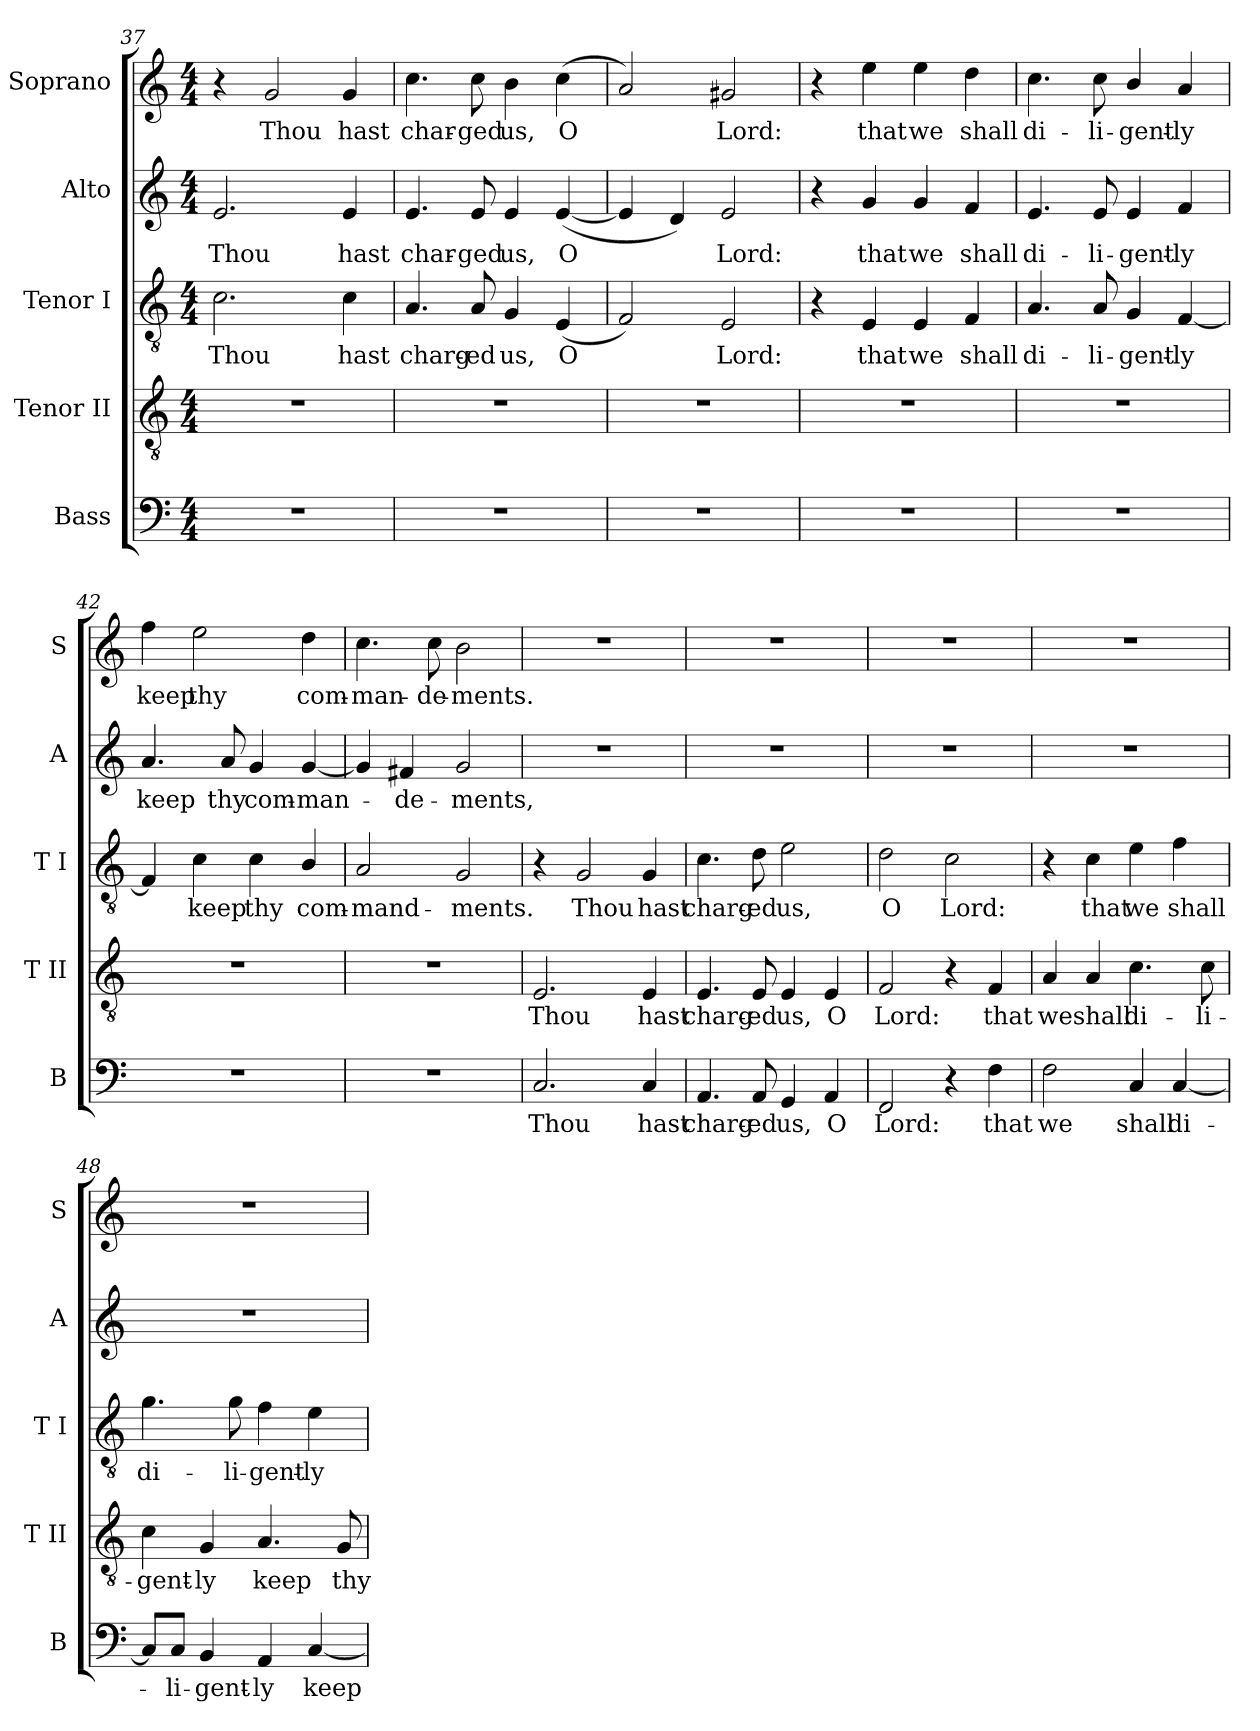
**kern	**text	**kern	**text	**kern	**text	**kern	**text	**kern	**text
*part5	*part5	*part4	*part4	*part3	*part3	*part2	*part2	*part1	*part1
*staff5	*staff5	*staff4	*staff4	*staff3	*staff3	*staff2	*staff2	*staff1	*staff1
*I"Bass	*	*I"Tenor II	*	*I"Tenor I	*	*I"Alto	*	*I"Soprano	*
*I'B	*	*I'T II	*	*I'T I	*	*I'A	*	*I'S	*
!!LO:LB:g=z
*clefF4	*	*clefGv2	*	*clefGv2	*	*clefG2	*	*clefG2	*
*k[]	*	*k[]	*	*k[]	*	*k[]	*	*k[]	*
*M4/4	*	*M4/4	*	*M4/4	*	*M4/4	*	*M4/4	*
=37	=37	=37	=37	=37	=37	=37	=37	=37	=37
!	!	!	!	!	!LO:LY:b	!	!LO:LY:b	!	!
1r	.	1r	.	2.c\	Thou	2.e/	Thou	4r	.
!	!	!	!	!	!	!	!	!	!LO:LY:b
.	.	.	.	.	.	.	.	2g/	Thou
!	!	!	!	!	!LO:LY:b	!	!LO:LY:b	!	!LO:LY:b
.	.	.	.	4c\	hast	4e/	hast	4g/	hast
=38	=38	=38	=38	=38	=38	=38	=38	=38	=38
!	!	!	!	!	!LO:LY:b	!	!LO:LY:b	!	!LO:LY:b
1r	.	1r	.	4.A/	charg-	4.e/	char-	4.cc\	char-
!	!	!	!	!	!LO:LY:b	!	!LO:LY:b	!	!LO:LY:b
.	.	.	.	8A/	-ed	8e/	-ged	8cc\	-ged
!	!	!	!	!	!LO:LY:b	!	!LO:LY:b	!	!LO:LY:b
.	.	.	.	4G/	us,	4e/	us,	4b\	us,
!	!	!	!	!	!LO:LY:b	!	!LO:LY:b	!	!LO:LY:b
.	.	.	.	(<4E/	O	(<[4e/	O	(<4cc\	O
=39	=39	=39	=39	=39	=39	=39	=39	=39	=39
1r	.	1r	.	2F/)	.	4e/]	.	2a/)	.
.	.	.	.	.	.	4d/)	.	.	.
!	!	!	!	!	!LO:LY:b	!	!LO:LY:b	!	!LO:LY:b
.	.	.	.	2E/	Lord:	2e/	Lord:	2g#X/	Lord:
=40	=40	=40	=40	=40	=40	=40	=40	=40	=40
1r	.	1r	.	4r	.	4r	.	4r	.
!	!	!	!	!	!LO:LY:b	!	!LO:LY:b	!	!LO:LY:b
.	.	.	.	4E/	that	4g/	that	4ee\	that
!	!	!	!	!	!LO:LY:b	!	!LO:LY:b	!	!LO:LY:b
.	.	.	.	4E/	we	4g/	we	4ee\	we
!	!	!	!	!	!LO:LY:b	!	!LO:LY:b	!	!LO:LY:b
.	.	.	.	4F/	shall	4f/	shall	4dd\	shall
=41	=41	=41	=41	=41	=41	=41	=41	=41	=41
!	!	!	!	!	!LO:LY:b	!	!LO:LY:b	!	!LO:LY:b
1r	.	1r	.	4.A/	di-	4.e/	di-	4.cc\	di-
!	!	!	!	!	!LO:LY:b	!	!LO:LY:b	!	!LO:LY:b
.	.	.	.	8A/	-li-	8e/	-li-	8cc\	-li-
!	!	!	!	!	!LO:LY:b	!	!LO:LY:b	!	!LO:LY:b
.	.	.	.	4G/	-gent-	4e/	-gent-	4b/	-gent-
!	!	!	!	!	!LO:LY:b	!	!LO:LY:b	!	!LO:LY:b
.	.	.	.	[4F/	-ly	4f/	-ly	4a/	-ly
!!LO:PB:g=z
=42	=42	=42	=42	=42	=42	=42	=42	=42	=42
!	!	!	!	!	!	!	!LO:LY:b	!	!LO:LY:b
1r	.	1r	.	4F/]	.	4.a/	keep	4ff\	keep
!	!	!	!	!	!LO:LY:b	!	!	!	!LO:LY:b
.	.	.	.	4c\	keep	.	.	2ee\	thy
!	!	!	!	!	!	!	!LO:LY:b	!	!
.	.	.	.	.	.	8a/	thy	.	.
!	!	!	!	!	!LO:LY:b	!	!LO:LY:b	!	!
.	.	.	.	4c\	thy	4g/	com-	.	.
!	!	!	!	!	!LO:LY:b	!	!LO:LY:b	!	!LO:LY:b
.	.	.	.	4B/	com-	[4g/	-man-	4dd\	com-
=43	=43	=43	=43	=43	=43	=43	=43	=43	=43
!	!	!	!	!	!LO:LY:b	!	!	!	!LO:LY:b
1r	.	1r	.	2A/	-mand-	4g/]	.	4.cc\	-man-
!	!	!	!	!	!	!	!LO:LY:b	!	!
.	.	.	.	.	.	4f#X/	de-	.	.
!	!	!	!	!	!	!	!	!	!LO:LY:b
.	.	.	.	.	.	.	.	8cc\	-de-
!	!	!	!	!	!LO:LY:b	!	!LO:LY:b	!	!LO:LY:b
.	.	.	.	2G/	-ments.	2g/	-ments,	2b\	-ments.
=44	=44	=44	=44	=44	=44	=44	=44	=44	=44
!	!LO:LY:b	!	!LO:LY:b	!	!	!	!	!	!
2.C/	Thou	2.E/	Thou	4r	.	1r	.	1r	.
!	!	!	!	!	!LO:LY:b	!	!	!	!
.	.	.	.	2G/	Thou	.	.	.	.
!	!LO:LY:b	!	!LO:LY:b	!	!LO:LY:b	!	!	!	!
4C/	hast	4E/	hast	4G/	hast	.	.	.	.
=45	=45	=45	=45	=45	=45	=45	=45	=45	=45
!	!LO:LY:b	!	!LO:LY:b	!	!LO:LY:b	!	!	!	!
4.AA/	charg-	4.E/	charg-	4.c\	charg-	1r	.	1r	.
!	!LO:LY:b	!	!LO:LY:b	!	!LO:LY:b	!	!	!	!
8AA/	-ed	8E/	-ed	8d\	-ed	.	.	.	.
!	!LO:LY:b	!	!LO:LY:b	!	!LO:LY:b	!	!	!	!
4GG/	us,	4E/	us,	2e\	us,	.	.	.	.
!	!LO:LY:b	!	!LO:LY:b	!	!	!	!	!	!
4AA/	O	4E/	O	.	.	.	.	.	.
=46	=46	=46	=46	=46	=46	=46	=46	=46	=46
!	!LO:LY:b	!	!LO:LY:b	!	!LO:LY:b	!	!	!	!
2FF/	Lord:	2F/	Lord:	2d\	O	1r	.	1r	.
!	!	!	!	!	!LO:LY:b	!	!	!	!
4r	.	4r	.	2c\	Lord:	.	.	.	.
!	!LO:LY:b	!	!LO:LY:b	!	!	!	!	!	!
4F\	that	4F/	that	.	.	.	.	.	.
!!LO:LB:g=z
=47	=47	=47	=47	=47	=47	=47	=47	=47	=47
!	!LO:LY:b	!	!LO:LY:b	!	!	!	!	!	!
2F\	we	4A/	we	4r	.	1r	.	1r	.
!	!	!	!LO:LY:b	!	!LO:LY:b	!	!	!	!
.	.	4A/	shall	4c\	that	.	.	.	.
!	!LO:LY:b	!	!LO:LY:b	!	!LO:LY:b	!	!	!	!
4C/	shall	4.c\	di-	4e\	we	.	.	.	.
!	!LO:LY:b	!	!	!	!LO:LY:b	!	!	!	!
[4C/	di-	.	.	4f\	shall	.	.	.	.
!	!	!	!LO:LY:b	!	!	!	!	!	!
.	.	8c\	-li-	.	.	.	.	.	.
=48	=48	=48	=48	=48	=48	=48	=48	=48	=48
!	!	!	!LO:LY:b	!	!LO:LY:b	!	!	!	!
8C/L]	.	4c\	-gent-	4.g\	di-	1r	.	1r	.
!	!LO:LY:b	!	!	!	!	!	!	!	!
8C/J	li-	.	.	.	.	.	.	.	.
!	!LO:LY:b	!	!LO:LY:b	!	!	!	!	!	!
4BB/	-gent-	4G/	-ly	.	.	.	.	.	.
!	!	!	!	!	!LO:LY:b	!	!	!	!
.	.	.	.	8g\	-li-	.	.	.	.
!	!LO:LY:b	!	!LO:LY:b	!	!LO:LY:b	!	!	!	!
4AA/	-ly	4.A/	keep	4f\	-gent-	.	.	.	.
!	!LO:LY:b	!	!	!	!LO:LY:b	!	!	!	!
[4C/	keep	.	.	4e\	-ly	.	.	.	.
!	!	!	!LO:LY:b	!	!	!	!	!	!
.	.	8G/	thy	.	.	.	.	.	.
=	=	=	=	=	=	=	=	=	=
*-	*-	*-	*-	*-	*-	*-	*-	*-	*-
